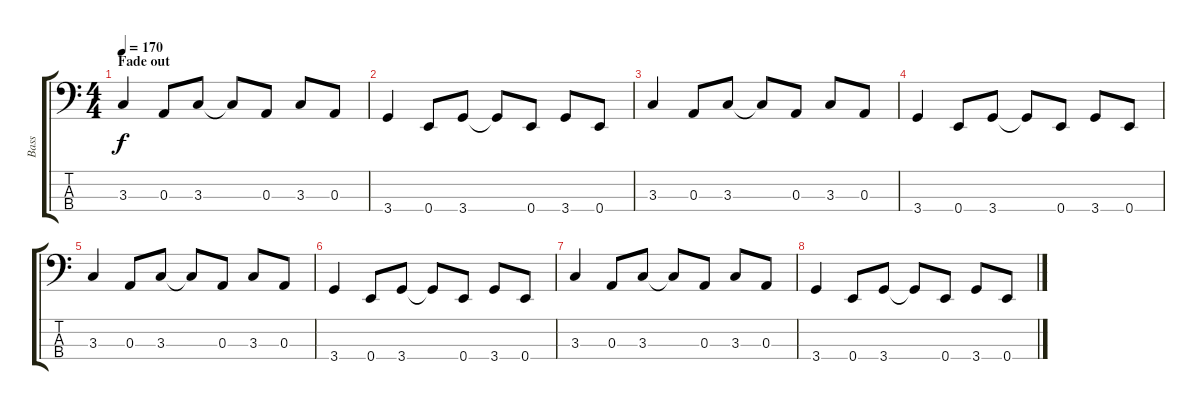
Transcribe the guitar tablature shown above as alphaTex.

\track ("Bass" "Bass") {instrument electricbassfinger}
\staff {score tabs}
\tuning (G2 D2 A1 E1) {hide}
\ts (4 4)
\section ("" "Fade out")
\tempo 170
\clef f4
\ks c
3.3.4{dy f} 0.3.8 3.3.8 3.3{t}.8 0.3.8 3.3.8 0.3.8 |
3.4.4 0.4.8 3.4.8 3.4{t}.8 0.4.8 3.4.8 0.4.8 |
3.3.4 0.3.8 3.3.8 3.3{t}.8 0.3.8 3.3.8 0.3.8 |
3.4.4 0.4.8 3.4.8 3.4{t}.8 0.4.8 3.4.8 0.4.8 |
3.3.4 0.3.8 3.3.8 3.3{t}.8 0.3.8 3.3.8 0.3.8 |
3.4.4 0.4.8 3.4.8 3.4{t}.8 0.4.8 3.4.8 0.4.8 |
3.3.4 0.3.8 3.3.8 3.3{t}.8 0.3.8 3.3.8 0.3.8 |
3.4.4 0.4.8 3.4.8 3.4{t}.8 0.4.8 3.4.8 0.4.8
